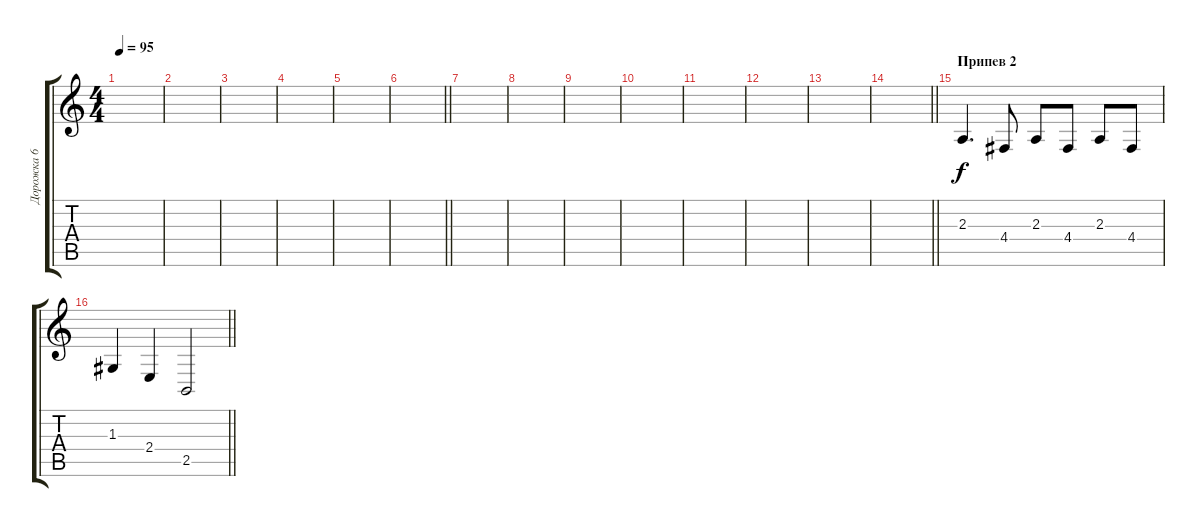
\track ("Дорожка 6" "Дорожка 6") {instrument lead2sawtooth}
\staff {score tabs}
\tuning (E4 B3 G3 D3 A2 E2) {hide}
\ts (4 4)
\tempo 95
\clef g2
\ks c
|
|
|
|
|
\barLineRight lightlight
|
|
|
|
|
|
|
|
\barLineRight lightlight
|
\section ("" "Припев 2")
2.3.4{d} 4.4.8 2.3.8 4.4.8 2.3.8 4.4.8 |
\barLineRight lightlight
1.3.4 2.4.4 2.5.2
